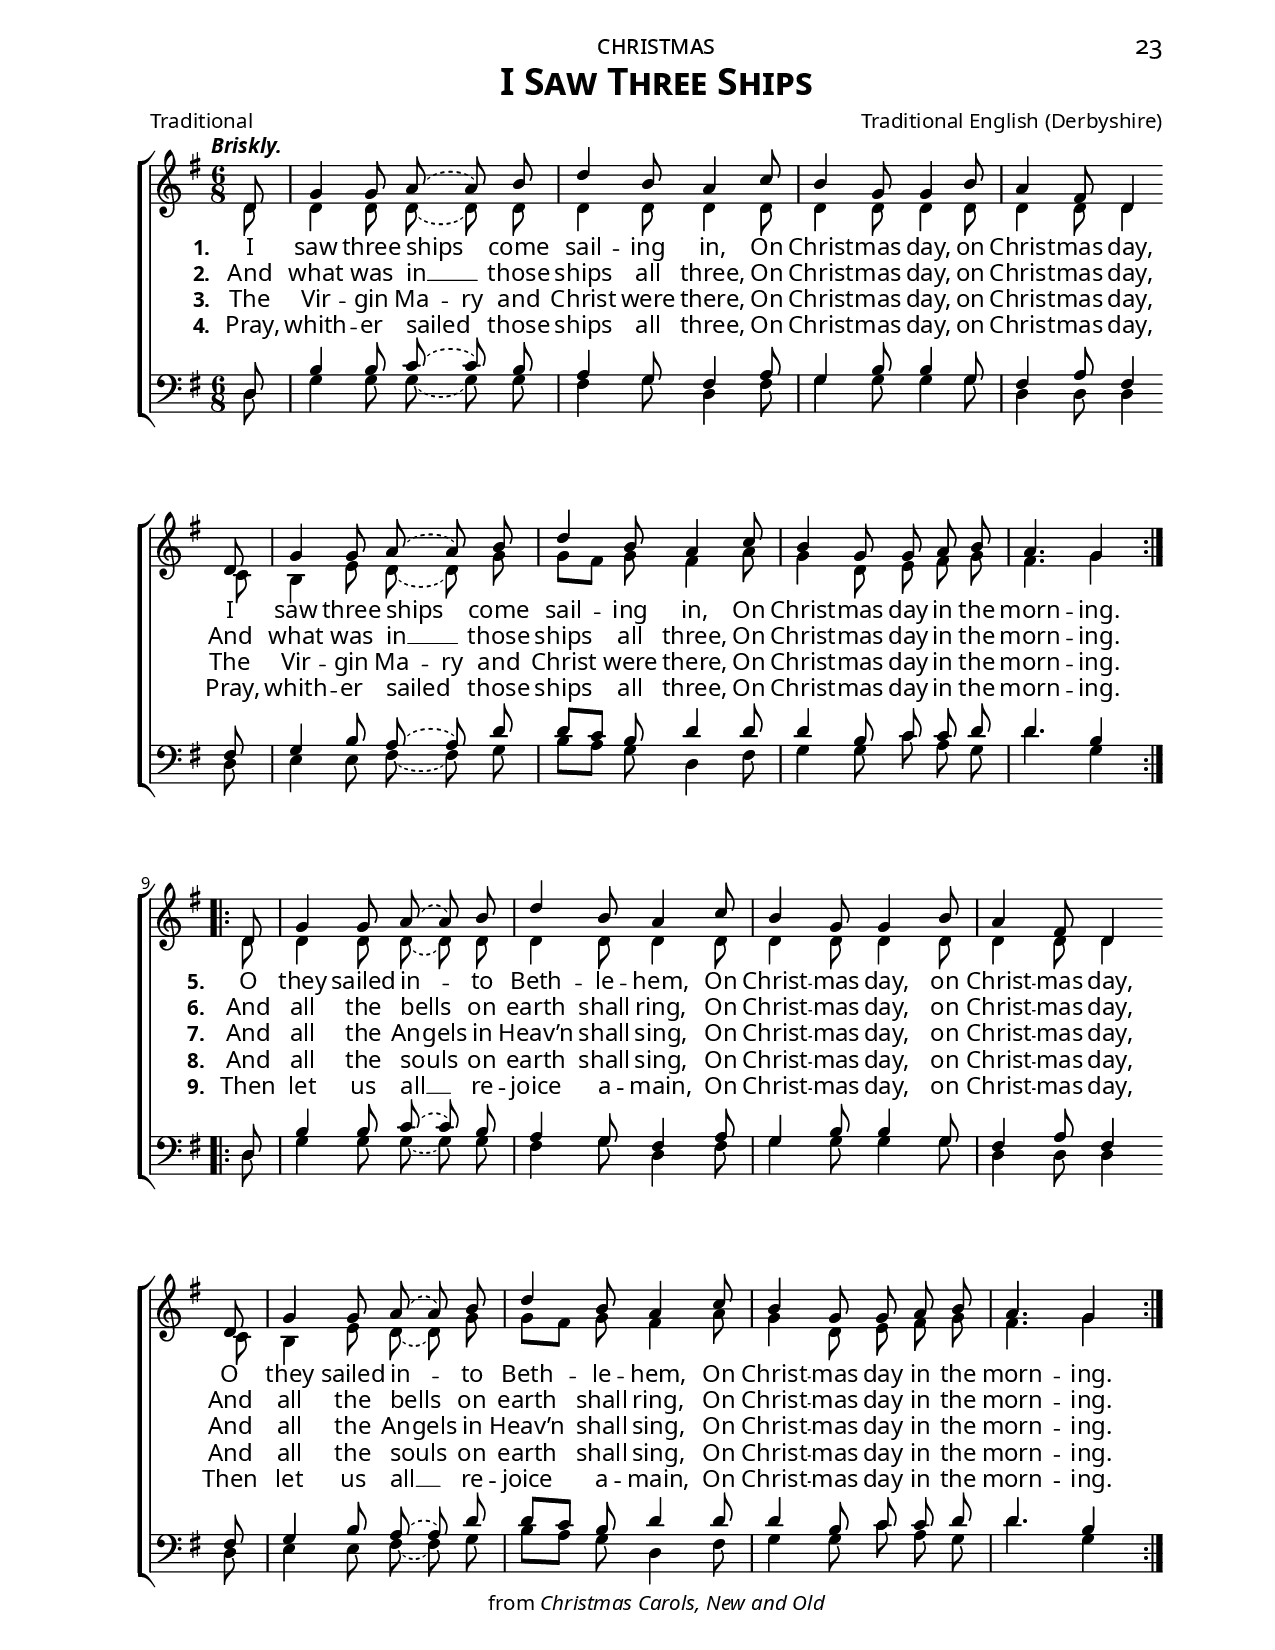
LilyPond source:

\version "2.14.2"
\include "util.ly"
\header {
  title = \markup{\override #'(font-name . "Garamond Premier Pro Semibold"){ \abs-fontsize #18 \smallCapsOldStyle"I Saw Three Ships"}}
  poet = \markup\oldStyleNum"Traditional"
  composer = \markup\oldStyleNum"Traditional English (Derbyshire)"
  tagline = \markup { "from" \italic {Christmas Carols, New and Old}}
}
\paper {
  paper-height = 11\in
  paper-width = 8.5\in
  indent = 0\in
  %system-system-spacing = #'((basic-distance . 10) (padding . 0))
  %system-system-spacing =
  %  #'((basic-distance . 0)
  %     (minimum-distance . 0)
  %     (padding . -0.35)
  %     (stretchability . 100))
  ragged-last-bottom = ##f
  ragged-bottom = ##f
  two-sided = ##t
  inner-margin = 1\in
  outer-margin = 0.75\in
  top-margin = 0.26\in
  bottom-margin = 0.25\in
  first-page-number = #023
  print-first-page-number = ##t
  headerLine = \markup{\override #'(font-name . "Garamond Premier Pro") \smallCapsOldStyle"christmas"}
  oddHeaderMarkup = \markup\fill-line{
     \override #'(font-name . "Garamond Premier Pro")\abs-fontsize #12.5
     \combine 
        \fill-line{"" \on-the-fly #print-page-number-check-first
        \oldStylePageNum""
        }
        \fill-line{\headerLine}
  }
  evenHeaderMarkup = \markup {
     \override #'(font-name . "Garamond Premier Pro")\abs-fontsize #12.5
     \combine
        \on-the-fly #print-page-number-check-first
        \oldStylePageNum""
        \fill-line{\headerLine}
  }
}
#(set-global-staff-size 18) \paper{ #(define fonts (make-pango-font-tree "Garamond Premier Pro" "Garamond Premier Pro" "Garamond Premier Pro" (/ 18 20))) }
global = {
  \key g \major
  \time 6/8
  \autoBeamOff
  \override DynamicLineSpanner #'staff-padding = #0.0
  \override DynamicLineSpanner #'Y-extent = #'(-1 . 1)
  \override DynamicText #'X-offset = #-6
}

sopMusic = \relative c' {
    \repeat volta 2 {
    \partial 8 d8 |
    \slurDashed  g4 g8\noBeam a\noBeam( a\noBeam) b |
    d4 b8 a4 c8 |
    
    b4 g8 g4 b8 |
    a4 fis8 d4 \bar"" d8 |
    g4 g8\noBeam a\noBeam( a\noBeam) b |
    
    d4 b8 a4 c8 |
    b4 g8\noBeam g\noBeam a\noBeam b |
    \partial 8*5 a4. g4 \break
  }
}
sopWords = \lyricmode {
  
}

altoMusic = \relative c' {
  d8 |
  \slurDashed d4 d8 d\noBeam( d\noBeam) d |
  d4 d8 d4 d8 |
  
  d4 d8 d4 d8 |
  d4 d8 d4 c8 |
  b4 e8 d\noBeam( d\noBeam) g |
  \slurSolid g[ fis] g8 fis4 a8 |
  g4 d8\noBeam e\noBeam fis\noBeam g |
  fis4. g4
}
altoWords = \lyricmode {
  \dropLyricsIX
  \set stanza = #"1. "
  \set ignoreMelismata = ##t
  I saw three ships _ come sail -- ing in,
  On Christ -- mas day, on Christ -- mas day,
  I saw three ships _ come sail -- ing in,
  On Christ -- mas day in the morn -- ing.
  
  
  \set stanza = #"5. "
  \set ignoreMelismata = ##t
  O they sailed in -- _ to Beth -- le -- hem,
  On Christ -- mas day, on Christ -- mas day,
  O they sailed in -- _ to Beth -- le -- hem,
  On Christ -- mas day in the morn -- ing.
}
altoWordsII = \lyricmode {
  \dropLyricsIX
  \set stanza = #"2. "
  \set ignoreMelismata = ##t
  And what was in __ _ those ships all three,
  On Christ -- mas day, on Christ -- mas day,
  And what was in __ _ those ships all three,
  On Christ -- mas day in the morn -- ing.
  
  
  \set stanza = #"6. "
  \set ignoreMelismata = ##t
  And all the bells _ on earth shall ring,
  On Christ -- mas day, on Christ -- mas day,
  And all the bells _ on earth shall ring,
  On Christ -- mas day in the morn -- ing.
}
altoWordsIII = \lyricmode {
  \dropLyricsIX
  \set stanza = #"3. "
  \set ignoreMelismata = ##t
  The Vir -- gin Ma -- ry and Christ were there,
  On Christ -- mas day, on Christ -- mas day,
  The Vir -- gin Ma -- ry and Christ were there,
  On Christ -- mas day in the morn -- ing.
  
  
  \set stanza = #"7. "
  \set ignoreMelismata = ##t
  And all the An -- gels in Heav’n shall sing,
  On Christ -- mas day, on Christ -- mas day,
  And all the An -- gels in Heav’n shall sing,
  On Christ -- mas day in the morn -- ing.
}
altoWordsIV = \lyricmode {
  \dropLyricsIX
  \set stanza = #"4. "
  \set ignoreMelismata = ##t
  Pray, whith -- er sailed _ those ships all three,
  On Christ -- mas day, on Christ -- mas day,
  Pray, whith -- er sailed _ those ships all three,
  On Christ -- mas day in the morn -- ing.
  
  \set stanza = #"8. "
  \set ignoreMelismata = ##t
  And all the souls _ on earth shall sing,
  On Christ -- mas day, on Christ -- mas day,
  And all the souls _ on earth shall sing,
  On Christ -- mas day in the morn -- ing.
}
altoWordsV = \lyricmode {
  \dropLyricsIX
  \repeat unfold 32 \skip1
  \set stanza = #"9. "
  \set ignoreMelismata = ##t
  Then let us all __ _ re -- joice a -- main,
  On Christ -- mas day, on Christ -- mas day,
  Then let us all __ _ re -- joice a -- main,
  On Christ -- mas day in the morn -- ing.
}
altoWordsVI = \lyricmode {
}
altoWordsVII = \lyricmode {
}
altoWordsVIII = \lyricmode {
}
altoWordsIX = \lyricmode {
}

tenorMusic = \relative c {
  d8 |
  \slurDashed b'4 b8 c\noBeam( c\noBeam) b |
  a4 g8 fis4 a8 |
  
  g4 b8 b4 g8 |
  fis4 a8 fis4 fis8 |
  g4 b8 a\noBeam( a\noBeam) d |
  
  \slurSolid d[ c] b d4 d8 |
  d4 b8 c\noBeam c\noBeam d |
  d4. b4
}
tenorWords = \lyricmode {

}

bassMusic = \relative c {
  d8 |
  \slurDashed g4 g8 g\noBeam( g\noBeam) g |
  fis4 g8 d4 fis8 |
  
  g4 g8 g4 g8 |
  d4 d8 d4 d8 |
  e4 e8 fis\noBeam( fis\noBeam) g |
  
  \slurSolid b[ a] g d4 fis8 |
  g4 g8 c\noBeam a\noBeam g |
  d'4. g,4
}
bassWords = \lyricmode {

}

\score {
  <<
   \new ChoirStaff <<
%    \new Lyrics = sopranos \with { \override VerticalAxisGroup #'nonstaff-relatedstaff-spacing = #'((basic-distance . 1)) }
    \new Staff = women <<
      \new Voice = "sopranos" { \voiceOne << \global {\tempo \markup\italic"Briskly." \sopMusic \sopMusic} >> }
      \new Voice = "altos" { \voiceTwo << \global \repeat unfold2 \altoMusic >> }
    >>
    \new Lyrics \with { alignAboveContext = #"women" \override VerticalAxisGroup #'nonstaff-relatedstaff-spacing = #'((basic-distance . 1))} \lyricsto "sopranos" \sopWords
    \new Lyrics = "altosIX"  \with { alignBelowContext = #"women" } \lyricsto "sopranos" \altoWordsIX
    \new Lyrics = "altosVIII"  \with { alignBelowContext = #"women" } \lyricsto "sopranos" \altoWordsVIII
    \new Lyrics = "altosVII"  \with { alignBelowContext = #"women" } \lyricsto "sopranos" \altoWordsVII
    \new Lyrics = "altosVI"  \with { alignBelowContext = #"women" } \lyricsto "sopranos" \altoWordsVI
    \new Lyrics = "altosV"  \with { alignBelowContext = #"women" } \lyricsto "sopranos" \altoWordsV
    \new Lyrics = "altosIV"  \with { alignBelowContext = #"women" } \lyricsto "sopranos" \altoWordsIV
    \new Lyrics = "altosIII"  \with { alignBelowContext = #"women" } \lyricsto "sopranos" \altoWordsIII
    \new Lyrics = "altosII"  \with { alignBelowContext = #"women" } \lyricsto "sopranos" \altoWordsII
    \new Lyrics = "altos"  \with { alignBelowContext = #"women" \override VerticalAxisGroup #'nonstaff-relatedstaff-spacing = #'((padding . -0.7)) } \lyricsto "sopranos" \altoWords
   \new Staff = men <<
      \clef bass
      \new Voice = "tenors" { \voiceOne << \global \repeat unfold2 \tenorMusic >> }
      \new Voice = "basses" { \voiceTwo << \global \repeat unfold2 \bassMusic >> }
    >>
    \new Lyrics \with { alignAboveContext = #"men" \override VerticalAxisGroup #'nonstaff-relatedstaff-spacing = #'((basic-distance . 1)) } \lyricsto "tenors" \tenorWords
    \new Lyrics \with { alignBelowContext = #"men" \override VerticalAxisGroup #'nonstaff-relatedstaff-spacing = #'((basic-distance . 1)) } \lyricsto "basses" \bassWords
  >>
%    \new PianoStaff << \new Staff { \new Voice { \pianoRH } } \new Staff { \clef "bass" \pianoLH } >>
  >>
  \layout {
  \context {
    \Lyrics
    \override LyricText #'font-size = #1.3
  }
    \context {
      \Score
      %\override SpacingSpanner #'base-shortest-duration = #(ly:make-moment 1 8)
      %\override SpacingSpanner #'common-shortest-duration = #(ly:make-moment 1 4)
    }
    \context {
      % Remove all empty staves
      % \Staff \RemoveEmptyStaves \override VerticalAxisGroup #'remove-first = ##t
    }
    \context {
      \Lyrics
      \override LyricText #'X-offset = #center-on-word
    }
  }
}

